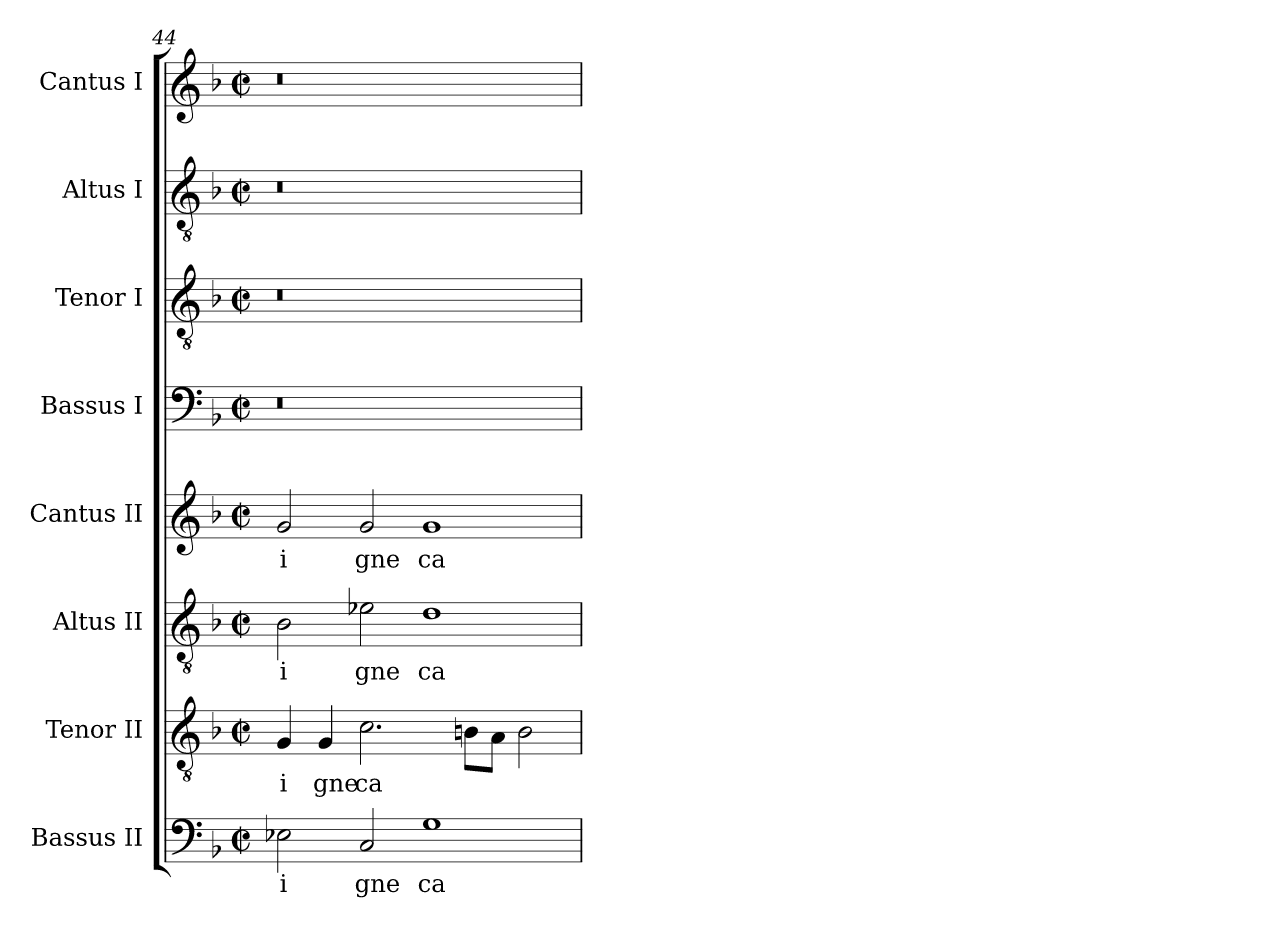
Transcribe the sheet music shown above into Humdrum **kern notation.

**kern	**text	**kern	**text	**kern	**text	**kern	**text	**kern	**kern	**kern	**kern
*part8	*part8	*part7	*part7	*part6	*part6	*part5	*part5	*part4	*part3	*part2	*part1
*staff8	*staff8	*staff7	*staff7	*staff6	*staff6	*staff5	*staff5	*staff4	*staff3	*staff2	*staff1
*I"Bassus II	*	*I"Tenor II	*	*I"Altus II	*	*I"Cantus II	*	*I"Bassus I	*I"Tenor I	*I"Altus I	*I"Cantus I
*clefF4	*	*clefGv2	*	*clefGv2	*	*clefG2	*	*clefF4	*clefGv2	*clefGv2	*clefG2
*k[b-]	*	*k[b-]	*	*k[b-]	*	*k[b-]	*	*k[b-]	*k[b-]	*k[b-]	*k[b-]
*F:	*	*F:	*	*F:	*	*F:	*	*F:	*F:	*F:	*F:
*M2/2	*	*M2/2	*	*M2/2	*	*M2/2	*	*M2/2	*M2/2	*M2/2	*M2/2
*met(c|)	*	*met(c|)	*	*met(c|)	*	*met(c|)	*	*met(c|)	*met(c|)	*met(c|)	*met(c|)
=44	=44	=44	=44	=44	=44	=44	=44	=44	=44	=44	=44
!	!LO:LY:b:cj	!	!LO:LY:b:cj	!	!LO:LY:b:cj	!	!LO:LY:b:cj	!	!	!	!
2E-X\	i	4G/	i	2B-\	i	2g/	i	0r	0r	0r	0r
!	!	!	!LO:LY:b:cj	!	!	!	!	!	!	!	!
.	.	4G/	gne	.	.	.	.	.	.	.	.
!	!LO:LY:b:cj	!	!LO:LY:b:cj	!	!LO:LY:b:cj	!	!LO:LY:b:cj	!	!	!	!
2C/	gne	2.c\	ca	2e-\	gne	2g/	gne	.	.	.	.
!	!LO:LY:b:cj	!	!	!	!LO:LY:b:cj	!	!LO:LY:b:cj	!	!	!	!
1G	ca	.	.	1d	ca	1g	ca	.	.	.	.
.	.	8B\L	.	.	.	.	.	.	.	.	.
.	.	8A\J	.	.	.	.	.	.	.	.	.
.	.	2B\	.	.	.	.	.	.	.	.	.
=	=	=	=	=	=	=	=	=	=	=	=
*-	*-	*-	*-	*-	*-	*-	*-	*-	*-	*-	*-
